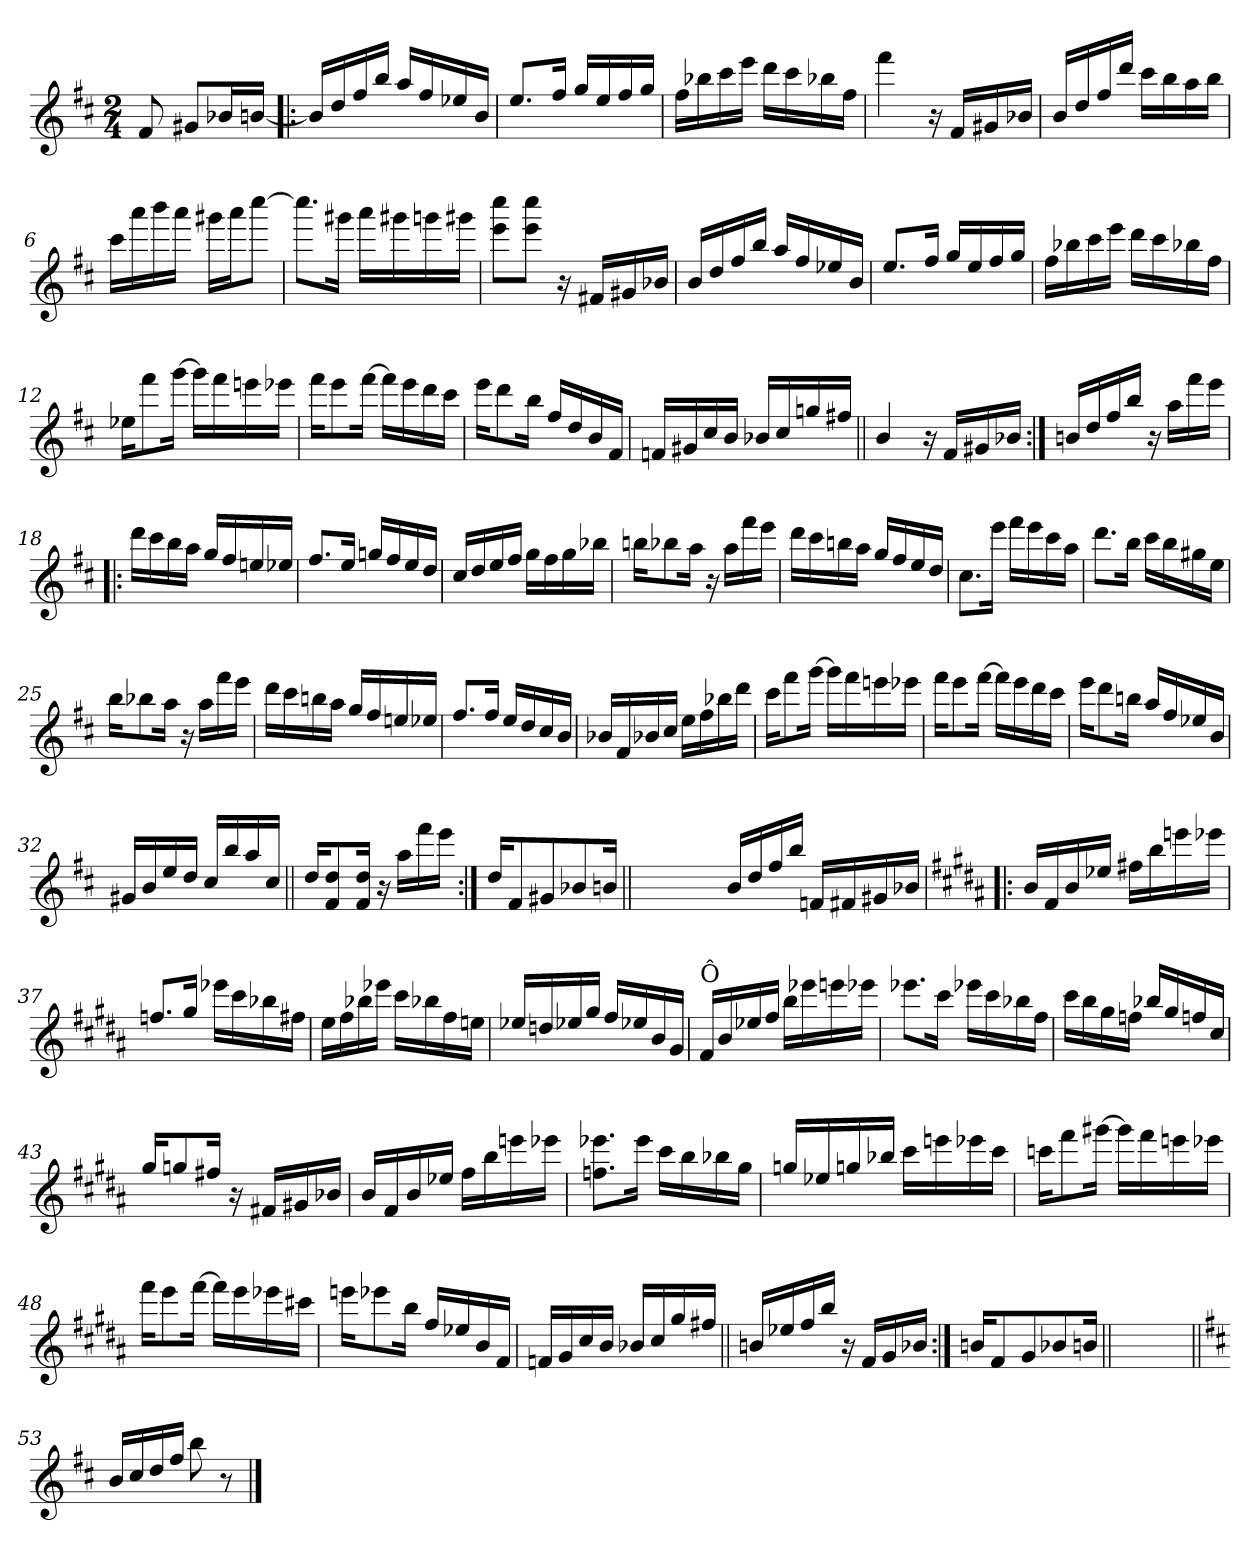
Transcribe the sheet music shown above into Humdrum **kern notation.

**kern
*part1
*staff1
*clefG2
*k[f#c#]
*D:
*M2/4
=
8f#/
8g#X/L
16b-X/L
[16bn/JJ
=1!|:
16b/LL]
16dd/
16ff#/
16bb/JJ
16aa/LL
16ff#/
16ee-X/
16b/JJ
=2
8.ee/L
16ff#/Jk
16gg/LL
16ee/
16ff#/
16gg/JJ
=3
16ff#\LL
16bb-X\
16ccc#\
16eee\JJ
16ddd\LL
16ccc#\
16bb-X\
16ff#\JJ
=4
4fff#\
16r
16f#/LL
16g#X/
16b-X/JJ
!!LO:LB:g=z
=5
16b/LL
16dd/
16ff#/
16ddd/JJ
16ccc#\LL
16bb\
16aa\
16bb\JJ
=6
16ccc#\LL
16aaa\
16bbb\
16aaa\JJ
16ggg#X\LL
16aaa\J
[8cccc#\J
=7
8.cccc#\L]
16ggg#X\Jk
16aaa\LL
16ggg#X\
16gggn\
16ggg#X\JJ
=8
8eee\ 8cccc#\L
8eee\ 8cccc#\J
16r
16f#X/LL
16g#X/
16b-X/JJ
!!LO:LB:g=z
=9
16b/LL
16dd/
16ff#/
16bb/JJ
16aa/LL
16ff#/
16ee-X/
16b/JJ
=10
8.ee/L
16ff#/Jk
16gg/LL
16ee/
16ff#/
16gg/JJ
=11
16ff#\LL
16bb-X\
16ccc#\
16eee\JJ
16ddd\LL
16ccc#\
16bb-X\
16ff#\JJ
=12
16ee-X\KL
8fff#\
[16ggg\Jk
16ggg\LL]
16fff#\
16eeen\
16eee-X\JJ
!!LO:LB:g=z
=13
16fff#\KL
8eee\
[16fff#\Jk
16fff#\LL]
16eee\
16ddd\
16ccc#\JJ
=14
16eee\KL
8ddd\
16bb\Jk
16ff#/LL
16dd/
16b/
16f#/JJ
=15
16fn/LL
16g#X/
16cc#/
16b/JJ
16b-X/LL
16cc#/
16ggn/
16ff#X/JJ
=16||
4b/
16r
16f#/LL
16g#X/
16b-X/JJ
!!LO:LB:g=z
=17:|!
16bn/LL
16dd/
16ff#/
16bb/JJ
16r
16aa\LL
16fff#\
16eee\JJ
=18!|:
16ddd\LL
16ccc#\
16bb\
16aa\JJ
16gg/LL
16ff#/
16een/
16ee-X/JJ
=19
8.ff#/L
16ee/Jk
16ggn/LL
16ff#/
16ee/
16dd/JJ
=20
16cc#/LL
16dd/
16ee/
16ff#/JJ
16gg\LL
16ff#\
16gg\
16bb-X\JJ
!!LO:LB:g=z
=21
16bbn\KL
8bb-X\
16aa\Jk
16r
16aa\LL
16fff#\
16eee\JJ
=22
16ddd\LL
16ccc#\
16bbn\
16aa\JJ
16gg/LL
16ff#/
16ee/
16dd/JJ
=23
8.cc#\L
16eee\Jk
16fff#\LL
16eee\
16ccc#\
16aa\JJ
=24
8.ddd\L
16bb\Jk
16ccc#\LL
16bb\
16gg#X\
16ee\JJ
!!LO:LB:g=z
=25
16bb\KL
8bb-X\
16aa\Jk
16r
16aa\LL
16fff#\
16eee\JJ
=26
16ddd\LL
16ccc#\
16bbn\
16aa\JJ
16gg/LL
16ff#/
16een/
16ee-X/JJ
=27
8.ff#/L
16ff#/Jk
16ee/LL
16dd/
16cc#/
16b/JJ
=28
16b-X/LL
16f#/
16b-X/
16cc#/JJ
16ee\LL
16ff#\
16bb-X\
16ddd\JJ
!!LO:LB:g=z
=29
16ccc#\KL
8fff#\
[16ggg\Jk
16ggg\LL]
16fff#\
16eeen\
16eee-X\JJ
=30
16fff#\KL
8eee\
[16fff#\Jk
16fff#\LL]
16eee\
16ddd\
16ccc#\JJ
=31
16eee\KL
8ddd\
16bbn\Jk
16aa/LL
16ff#/
16ee-X/
16b/JJ
=32
16g#X/LL
16b/
16ee/
16dd/JJ
16cc#/LL
16bb/
16aa/
16cc#/JJ
!!LO:LB:g=z
=33||
16dd/KL
8f#/ 8dd/
16f#/ 16dd/Jk
16r
16aa\LL
16fff#\
16eee\JJ
=34:|!
16dd/KL
8f#/
8g#X/
8b-X/
16bn/Jk
=34X341||
2ryy
!!LO:PB:g=z
=35-
16b/LL
16dd/
16ff#/
16bb/JJ
16fn/LL
16f#X/
16g#X/
16b-X/JJ
=36!|:
*k[f#c#g#d#a#]
*B:
16b/LL
16f#/
16b/
16ee-X/JJ
16ff#X\LL
16bb\
16eeen\
16eee-X\JJ
=37
8.ffn/L
16gg#/Jk
16eee-X\LL
16ccc#\
16bb-X\
16ff#X\JJ
=38
16ee\LL
16ff#\
16bb-X\
16eee-X\JJ
16ccc#\LL
16bb-X\
16ff#\
16een\JJ
!!LO:LB:g=z
=39
16ee-X/LL
16ddn/
16ee-X/
16gg#/JJ
16ff#/LL
16ee-X/
16b/
16g#/JJ
=40
!LO:TX:a:t=Ô
16f#/LL
16b/
16ee-X/
16ff#/JJ
16bb\LL
16eee-X\
16eeen\
16eee-X\JJ
=41
8.eee-X\L
16ccc#\Jk
16eee-X\LL
16ccc#\
16bb-X\
16ff#\JJ
=42
16ccc#\LL
16bb\
16gg#\
16ffn\JJ
16bb-X/LL
16gg#/
16ffn/
16cc#/JJ
!!LO:LB:g=z
=43
16gg#/KL
8ggn/
16ff#X/Jk
16r
16f#X/LL
16g#X/
16b-X/JJ
=44
16b/LL
16f#/
16b/
16ee-X/JJ
16ff#\LL
16bb\
16eeen\
16eee-X\JJ
=45
8.ffn\ 8.eee-X\L
16eee-\Jk
16ccc#\LL
16bb\
16bb-X\
16gg#\JJ
=46
16ggn/LL
16ee-X/
16ggn/
16bb-X/JJ
16ccc#\LL
16eeen\
16eee-X\
16ccc#\JJ
!!LO:LB:g=z
=47
16cccn\KL
8fff#\
[16ggg#X\Jk
16ggg#\LL]
16fff#\
16eeen\
16eee-X\JJ
=48
16fff#\KL
8eee\
[16fff#\Jk
16fff#\LL]
16eee\
16eee-X\
16ccc#X\JJ
=49
16eeen\KL
8eee-X\
16bb\Jk
16ff#/LL
16ee-X/
16b/
16f#/JJ
=50
16fn/LL
16g#/
16cc#/
16b/JJ
16b-X/LL
16cc#/
16gg#/
16ff#X/JJ
!!LO:LB:g=z
=51||
16bn/LL
16ee-X/
16ff#/
16bb/JJ
16r
16f#/LL
16g#/
16b-X/JJ
=52:|!
16bn/KL
8f#/
8g#/
8b-X/
16bn/Jk
=52X522||
2ryy
=53||
*k[f#c#]
*D:
16b/LL
16cc#/
16dd/
16ff#/JJ
8bb\
8r
==
*-
